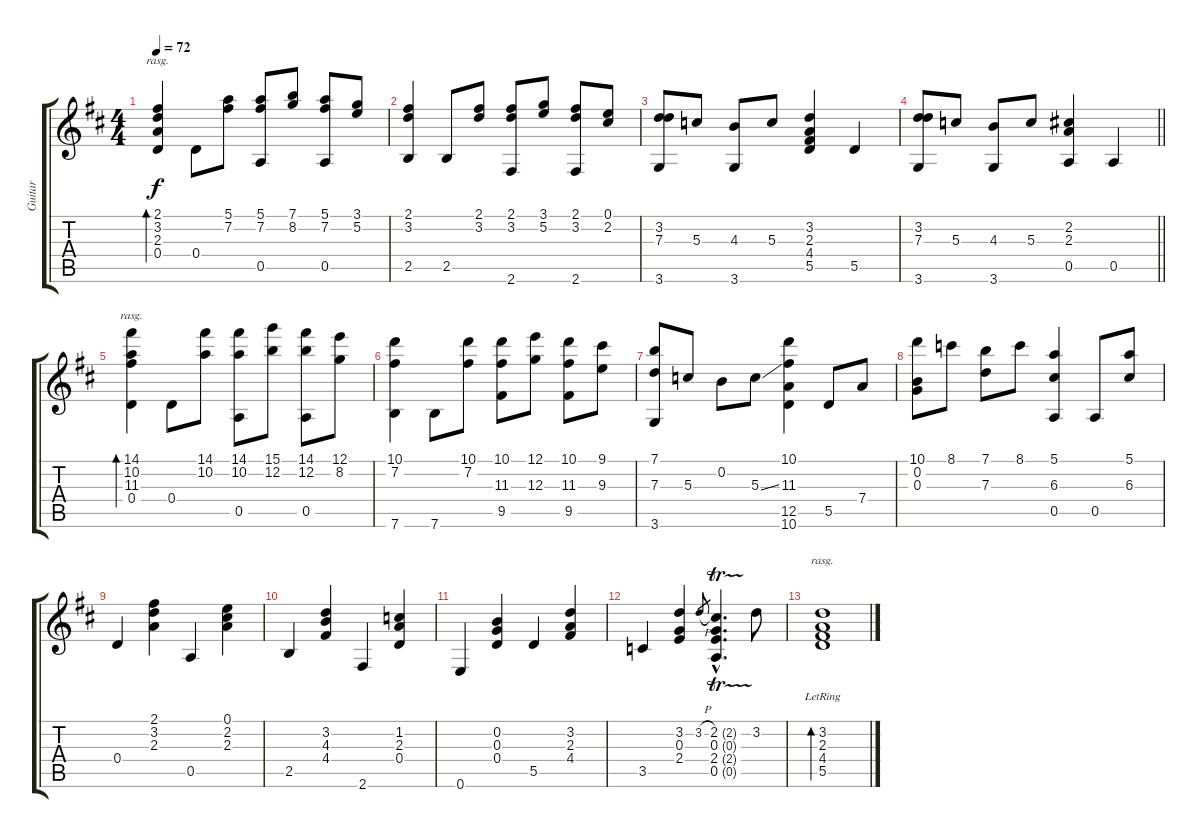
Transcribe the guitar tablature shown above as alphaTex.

\track ("Guitar" "Guitar") {instrument acousticguitarnylon}
\staff {score tabs}
\tuning (E4 B3 G3 D3 A2 E2) {hide}
\ts (4 4)
\tempo 72
\clef g2
\ks d
(2.1 3.2 2.3 0.4).4{bd 120 rasg ii dy f} 0.4.8 (5.1 7.2).8 (5.1 7.2 0.5).8 (7.1 8.2).8 (5.1 7.2 0.5).8 (3.1 5.2).8 |
(2.1 3.2 2.5).4 2.5.8 (2.1 3.2).8 (2.1 3.2 2.6).8 (3.1 5.2).8 (2.1 3.2 2.6).8 (0.1 2.2).8 |
(3.2 7.3 3.6).8 5.3.8 (4.3 3.6).8 5.3.8 (3.2 2.3 4.4 5.5).4 5.5.4 |
\barLineRight lightlight
(3.2 7.3 3.6).8 5.3.8 (4.3 3.6).8 5.3.8 (2.2 2.3 0.5).4 0.5.4 |
(14.1 10.2 11.3 0.4).4{bd 120 rasg ii} 0.4.8 (14.1 10.2).8 (14.1 10.2 0.5).8 (15.1 12.2).8 (14.1 12.2 0.5).8 (12.1 8.2).8 |
(10.1 7.2 7.6).4 7.6.8 (10.1 7.2).8 (10.1 11.3 9.5).8 (12.1 12.3).8 (10.1 11.3 9.5).8 (9.1 9.3).8 |
(7.1 7.3 3.6).8 5.3.8 0.2.8 5.3{ss}.8 (10.1 11.3 12.5 10.6).4 5.5.8 7.4.8 |
(10.1 0.2 0.3).8 8.1.8 (7.1 7.3).8 8.1.8 (5.1 6.3 0.5).4 0.5.8 (5.1 6.3).8 |
0.4.4 (2.1 3.2 2.3).4 0.5.4 (0.1 2.2 2.3).4 |
2.5.4 (3.2 4.3 4.4).4 2.6.4 (1.2 2.3 0.4).4 |
0.6.4 (0.2 0.3 0.4).4 5.5.4 (3.2 2.3 4.4).4 |
3.5.4 (3.2 0.3 2.4).4 3.2{h}.8{gr} (2.2{tr (2 16) hac} 0.3{tr (0 16) hac} 2.4{tr (2 16) hac} 0.5{tr (0 16) hac}).4{d} 3.2.8 |
(3.2{lr} 2.3 4.4 5.5).1{bd 480 rasg ii}
